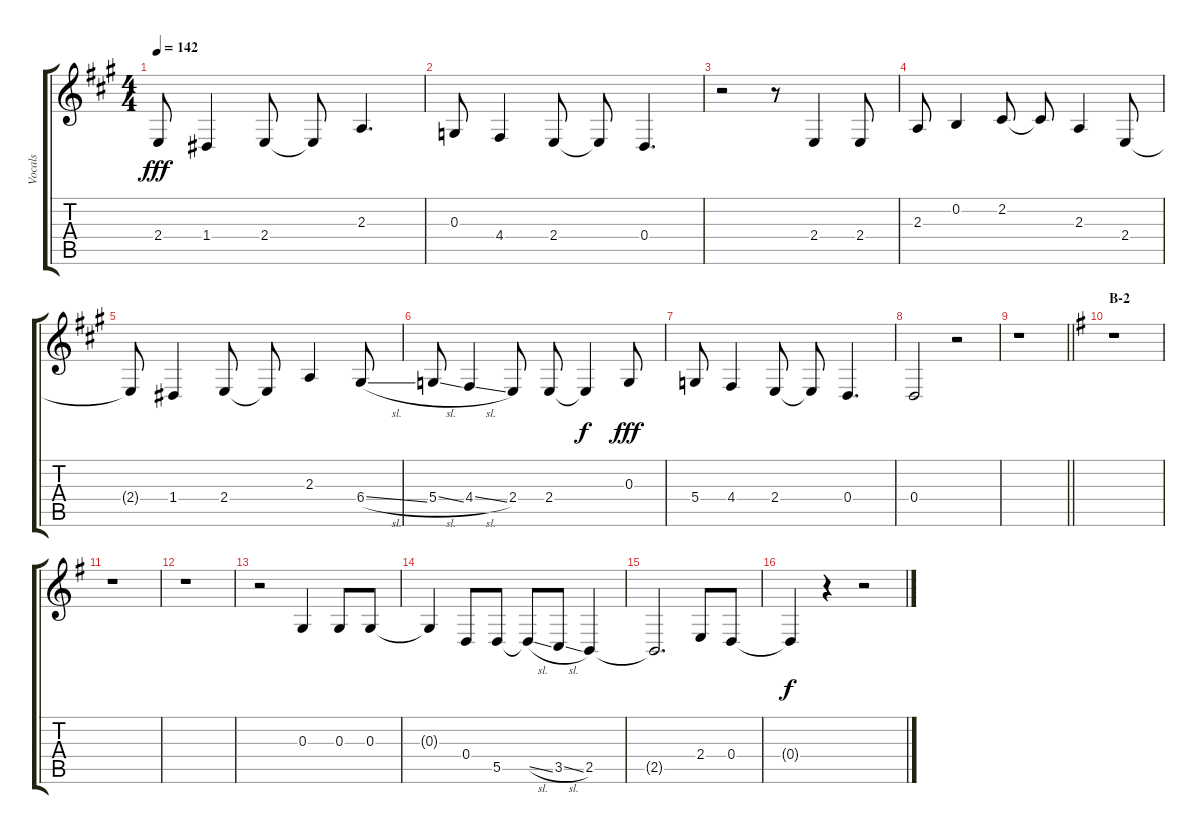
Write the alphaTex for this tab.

\track ("Vocals" "Vocals") {instrument voiceoohs}
\staff {score tabs}
\tuning (E4 B3 G3 D3 A2 E2) {hide}
\ts (4 4)
\tempo 142
\clef g2
\ks a
2.4{t}.8{dy fff} 1.4.4 2.4.8 2.4{t}.8 2.3.4{d} |
0.3.8 4.4.4 2.4.8 2.4{t}.8 0.4.4{d} |
r.2 r.8 2.4.4 2.4.8 |
2.3.8 0.2.4 2.2.8 2.2{t}.8 2.3.4 2.4.8 |
2.4{t}.8 1.4.4 2.4.8 2.4{t}.8 2.3.4 6.4{sl}.8 |
5.4{sl}.8 4.4{sl}.4 2.4.8 2.4.8 2.4{t}.4{dy f} 0.3.8{dy fff} |
5.4.8 4.4.4 2.4.8 2.4{t}.8 0.4.4{d} |
0.4.2 r.2 |
\barLineRight lightlight
r.1 |
\section ("" "B-2")
\ks g
r.1 |
r.1 |
r.1 |
r.2 0.3.4 0.3.8 0.3.8 |
0.3{t}.4 0.4.8 5.5.8 5.5{sl t}.8 3.5{sl}.8 2.5.4 |
2.5{t}.2{d} 2.4.8 0.4.8 |
0.4{t}.4{dy f} r.4 r.2
